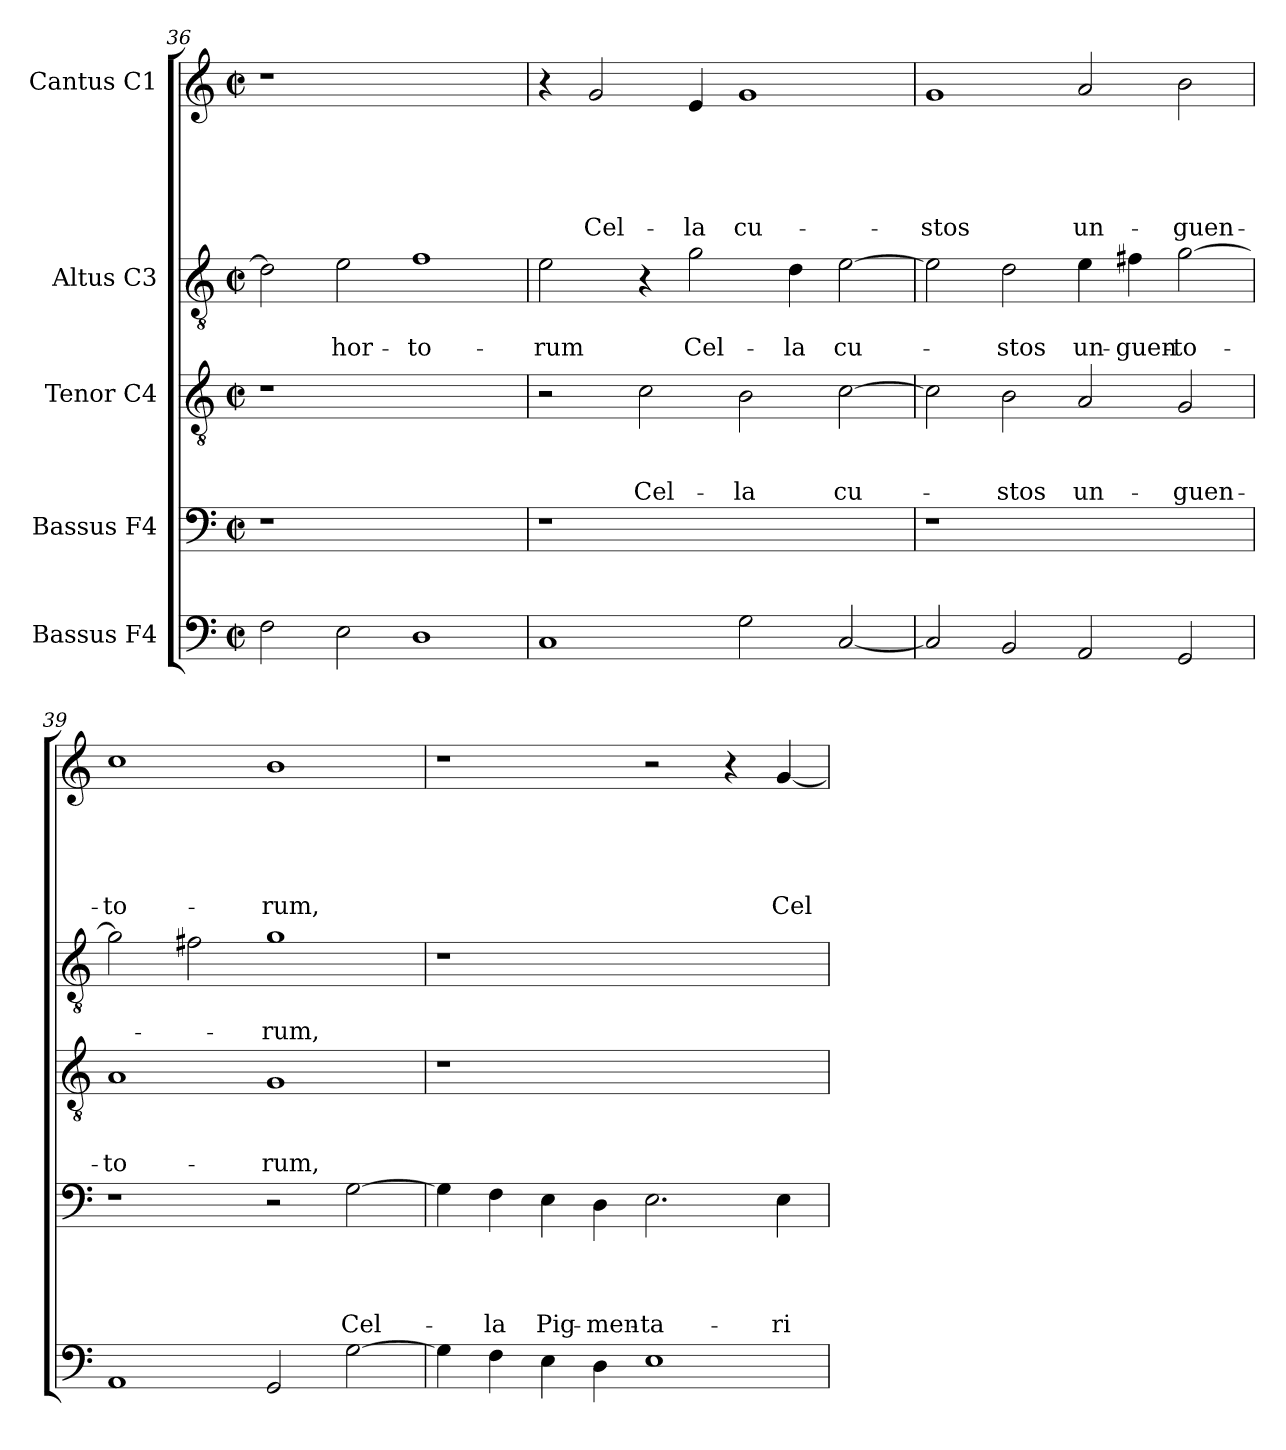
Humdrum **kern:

**kern	**kern	**text	**text	**text	**text	**kern	**text	**text	**text	**kern	**text	**text	**kern	**text	**text	**text	**text	**text
*part5	*part4	*part4	*part4	*part4	*part4	*part3	*part3	*part3	*part3	*part2	*part2	*part2	*part1	*part1	*part1	*part1	*part1	*part1
*staff5	*staff4	*staff4	*staff4	*staff4	*staff4	*staff3	*staff3	*staff3	*staff3	*staff2	*staff2	*staff2	*staff1	*staff1	*staff1	*staff1	*staff1	*staff1
*I"Bassus F4	*I"Bassus F4	*	*	*	*	*I"Tenor C4	*	*	*	*I"Altus C3	*	*	*I"Cantus C1	*	*	*	*	*
*clefF4	*clefF4	*	*	*	*	*clefGv2	*	*	*	*clefGv2	*	*	*clefG2	*	*	*	*	*
*k[]	*k[]	*	*	*	*	*k[]	*	*	*	*k[]	*	*	*k[]	*	*	*	*	*
*C:	*C:	*	*	*	*	*C:	*	*	*	*C:	*	*	*C:	*	*	*	*	*
*M2/2	*M2/2	*	*	*	*	*M2/2	*	*	*	*M2/2	*	*	*M2/2	*	*	*	*	*
*met(c|)	*met(c|)	*	*	*	*	*met(c|)	*	*	*	*met(c|)	*	*	*met(c|)	*	*	*	*	*
=36	=36	=36	=36	=36	=36	=36	=36	=36	=36	=36	=36	=36	=36	=36	=36	=36	=36	=36
2F\	1r	.	.	.	.	1r	.	.	.	2d\]	.	.	1r	.	.	.	.	.
2E\	.	.	.	.	.	.	.	.	.	2e\	.	hor-	.	.	.	.	.	.
1D	1ryy	.	.	.	.	1ryy	.	.	.	1f	.	-to-	1ryy	.	.	.	.	.
=37	=37	=37	=37	=37	=37	=37	=37	=37	=37	=37	=37	=37	=37	=37	=37	=37	=37	=37
1C	1r	.	.	.	.	2r	.	.	.	2e\	.	-rum	4r	.	.	.	.	.
.	.	.	.	.	.	.	.	.	.	.	.	.	2g/	.	.	.	.	Cel-
.	.	.	.	.	.	2c\	.	.	Cel-	4r	.	.	.	.	.	.	.	.
.	.	.	.	.	.	.	.	.	.	2g\	.	Cel-	4e/	.	.	.	.	-la
2G\	1ryy	.	.	.	.	2B\	.	.	-la	.	.	.	1g	.	.	.	.	cu-
.	.	.	.	.	.	.	.	.	.	4d\	.	-la	.	.	.	.	.	.
[2C/	.	.	.	.	.	[2c\	.	.	cu-	[2e\	.	cu-	.	.	.	.	.	.
=38	=38	=38	=38	=38	=38	=38	=38	=38	=38	=38	=38	=38	=38	=38	=38	=38	=38	=38
2C/]	1r	.	.	.	.	2c\]	.	.	.	2e\]	.	.	1g	.	.	.	.	-stos
2BB/	.	.	.	.	.	2B\	.	.	-stos	2d\	.	-stos	.	.	.	.	.	.
2AA/	1ryy	.	.	.	.	2A/	.	.	un-	4e\	.	un-	2a/	.	.	.	.	un-
.	.	.	.	.	.	.	.	.	.	4f#X\	.	-guen-	.	.	.	.	.	.
2GG/	.	.	.	.	.	2G/	.	.	-guen-	[2g\	.	-to-	2b\	.	.	.	.	-guen-
=39	=39	=39	=39	=39	=39	=39	=39	=39	=39	=39	=39	=39	=39	=39	=39	=39	=39	=39
1AA	1r	.	.	.	.	1A	.	.	-to-	2g\]	.	.	1cc	.	.	.	.	-to-
.	.	.	.	.	.	.	.	.	.	2f#X\	.	.	.	.	.	.	.	.
2GG/	2r	.	.	.	.	1G	.	.	-rum,	1g	.	-rum,	1b	.	.	.	.	-rum,
[2G\	[2G\	.	.	.	Cel-	.	.	.	.	.	.	.	.	.	.	.	.	.
!!LO:PB:g=z
=40	=40	=40	=40	=40	=40	=40	=40	=40	=40	=40	=40	=40	=40	=40	=40	=40	=40	=40
4G\]	4G\]	.	.	.	.	1r	.	.	.	1r	.	.	1r	.	.	.	.	.
4F\	4F\	.	.	.	-la	.	.	.	.	.	.	.	.	.	.	.	.	.
4E\	4E\	.	.	.	Pig-	.	.	.	.	.	.	.	.	.	.	.	.	.
4D\	4D\	.	.	.	-men-	.	.	.	.	.	.	.	.	.	.	.	.	.
1E	2.E\	.	.	.	-ta-	1ryy	.	.	.	1ryy	.	.	2r	.	.	.	.	.
.	.	.	.	.	.	.	.	.	.	.	.	.	4r	.	.	.	.	.
.	4E\	.	.	.	-ri-	.	.	.	.	.	.	.	[4g/	.	.	.	.	Cel-
=	=	=	=	=	=	=	=	=	=	=	=	=	=	=	=	=	=	=
*-	*-	*-	*-	*-	*-	*-	*-	*-	*-	*-	*-	*-	*-	*-	*-	*-	*-	*-
